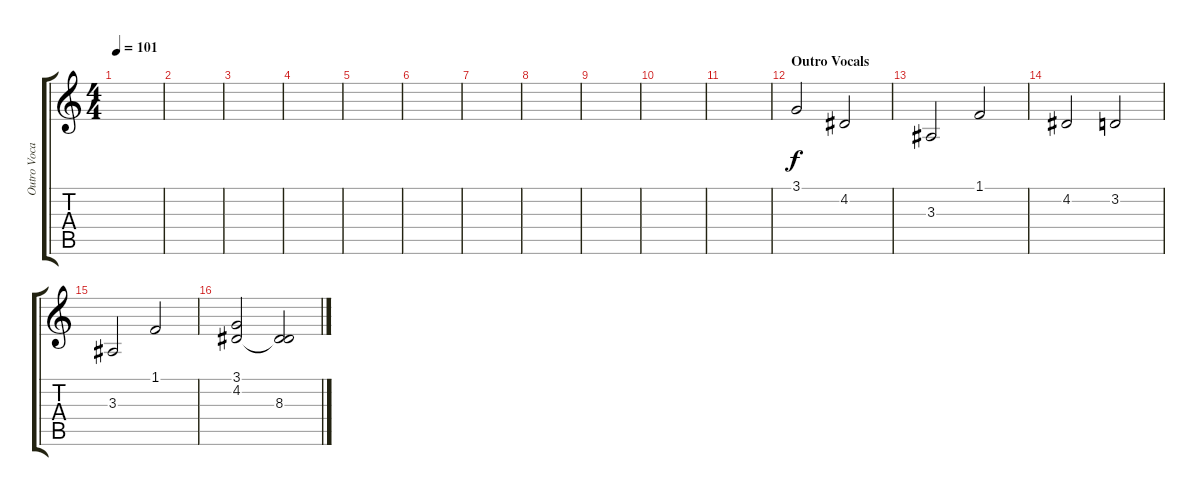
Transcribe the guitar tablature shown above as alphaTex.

\track ("Outro Vocals" "Outro Voca") {instrument tenorsax}
\staff {score tabs}
\tuning (E4 B3 G3 D3 A2 E2) {hide}
\ts (4 4)
\tempo 101
\clef g2
\ks c
|
|
|
|
|
|
|
|
|
|
|
\section ("" "Outro Vocals")
3.1.2 4.2.2 |
3.3.2 1.1.2 |
4.2.2 3.2.2 |
3.3.2 1.1.2 |
(3.1 4.2).2 (4.2{t} 8.3).2
